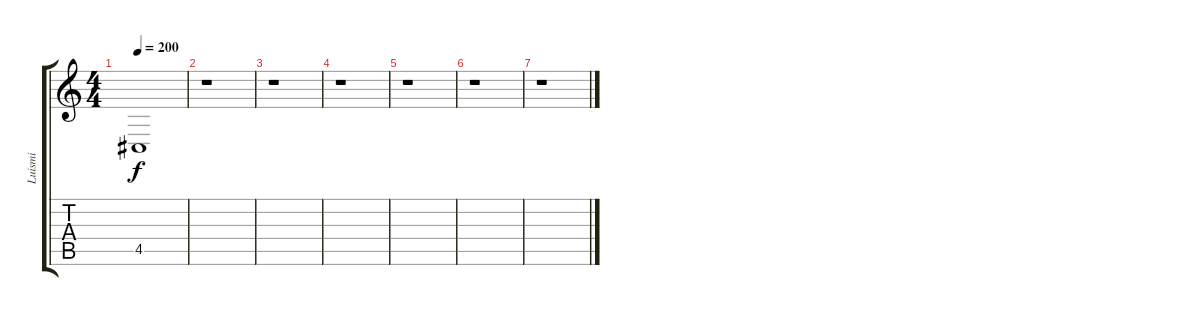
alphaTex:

\track ("Luismi" "Luismi") {instrument acousticgrandpiano}
\staff {score tabs}
\tuning (E4 B3 G3 D3 A2 E2) {hide}
\ts (4 4)
\tempo 200
\clef g2
\ks c
4.5{t}.1{dy f} |
r.1 |
r.1 |
r.1 |
r.1 |
r.1 |
r.1
